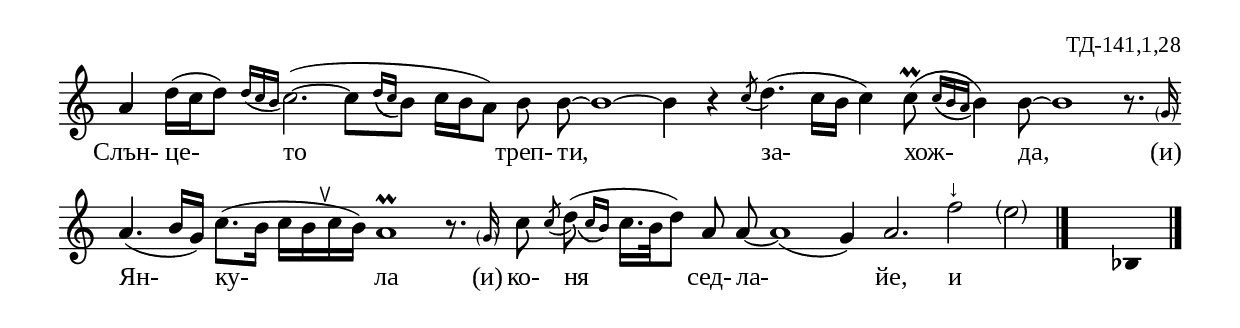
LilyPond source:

%{
td_141_1_28
%}

\include "td-preamble.ly"

\score {
\relative c'' {
%\tempo 4 = 144
\cadenzaOn
\phrasingSlurDown
a4 d16[( c d8]) \acciaccatura { d16[ c b] } c2.(~ c8[ \grace { d16[\( c] } b8\)]
c16[ b a8]) b b\noBeam~ b1~ b4 r \acciaccatura c8 d4.( c16[ b] c4)
\bar ""
\parG
c8\prall( \grace { c16[\( b a] } b4\)) b8~ b1 r8. 
\ii \parenthesize g16 
\bar ""
a4.( b16[ g]) c8.[( b16] c[ b s^\ltoe c b]) a1\prall r8. 
\ii \parenthesize g16
\bar ""
c8 \acciaccatura c \afterGrace d(\( { c16[ b]\) } c16.[ b32 d8])
a\noBeam a\noBeam~ a1( g4) a2. f'2^"↓" \parenthesize e
 \bar "|." 
s4 \fixB bes,
 \bar "|."  
}
\addlyrics { Слън- це- то треп- ти, за- хож- да, "(и)" 
Ян- ку- ла "(и)" ко- ня сед- ла- йе, и }
%
\layout {
   \context { 
	    \Staff \remove "Time_signature_engraver" } 
  indent = #0
  line-width = 190\mm
  ragged-right=##f
}
%
\midi { 
	\context {
		\Score tempoWholesPerMinute = #(ly:make-moment 144 4)
		}
	}
}
%
\header{
  opus = "ТД-141,1,28"
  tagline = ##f
}


